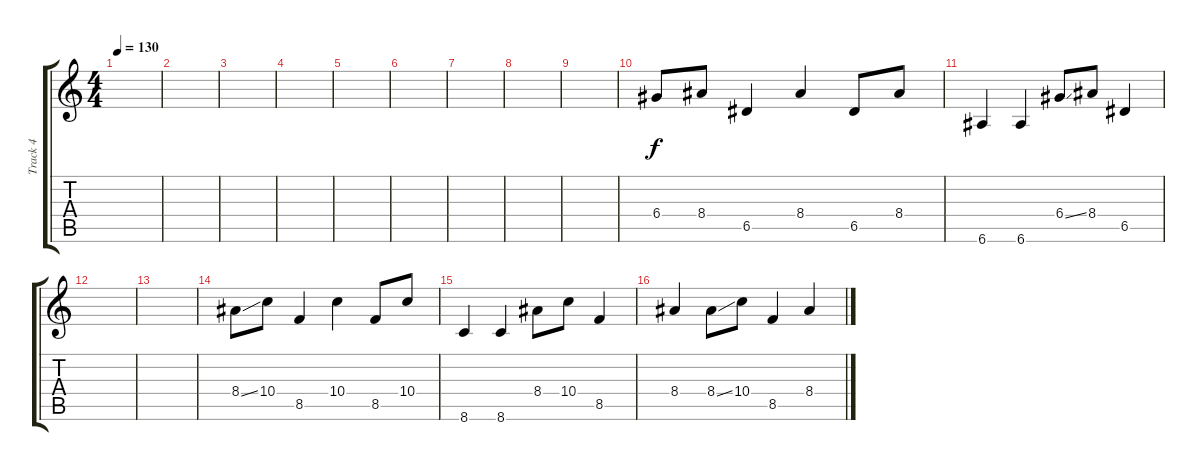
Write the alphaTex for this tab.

\track ("Track 4" "Track 4") {instrument overdrivenguitar}
\staff {score tabs}
\tuning (E4 B3 G3 D3 A2 E2) {hide}
\ts (4 4)
\tempo 130
\clef g2
\ks c
|
|
|
|
|
|
|
|
|
6.4.8 8.4.8 6.5.4 8.4.4 6.5.8 8.4.8 |
6.6.4 6.6.4 6.4{ss}.8 8.4.8 6.5.4 |
|
|
8.4{ss}.8 10.4.8 8.5.4 10.4.4 8.5.8 10.4.8 |
8.6.4 8.6.4 8.4.8 10.4.8 8.5.4 |
8.4.4 8.4{ss}.8 10.4.8 8.5.4 8.4.4
